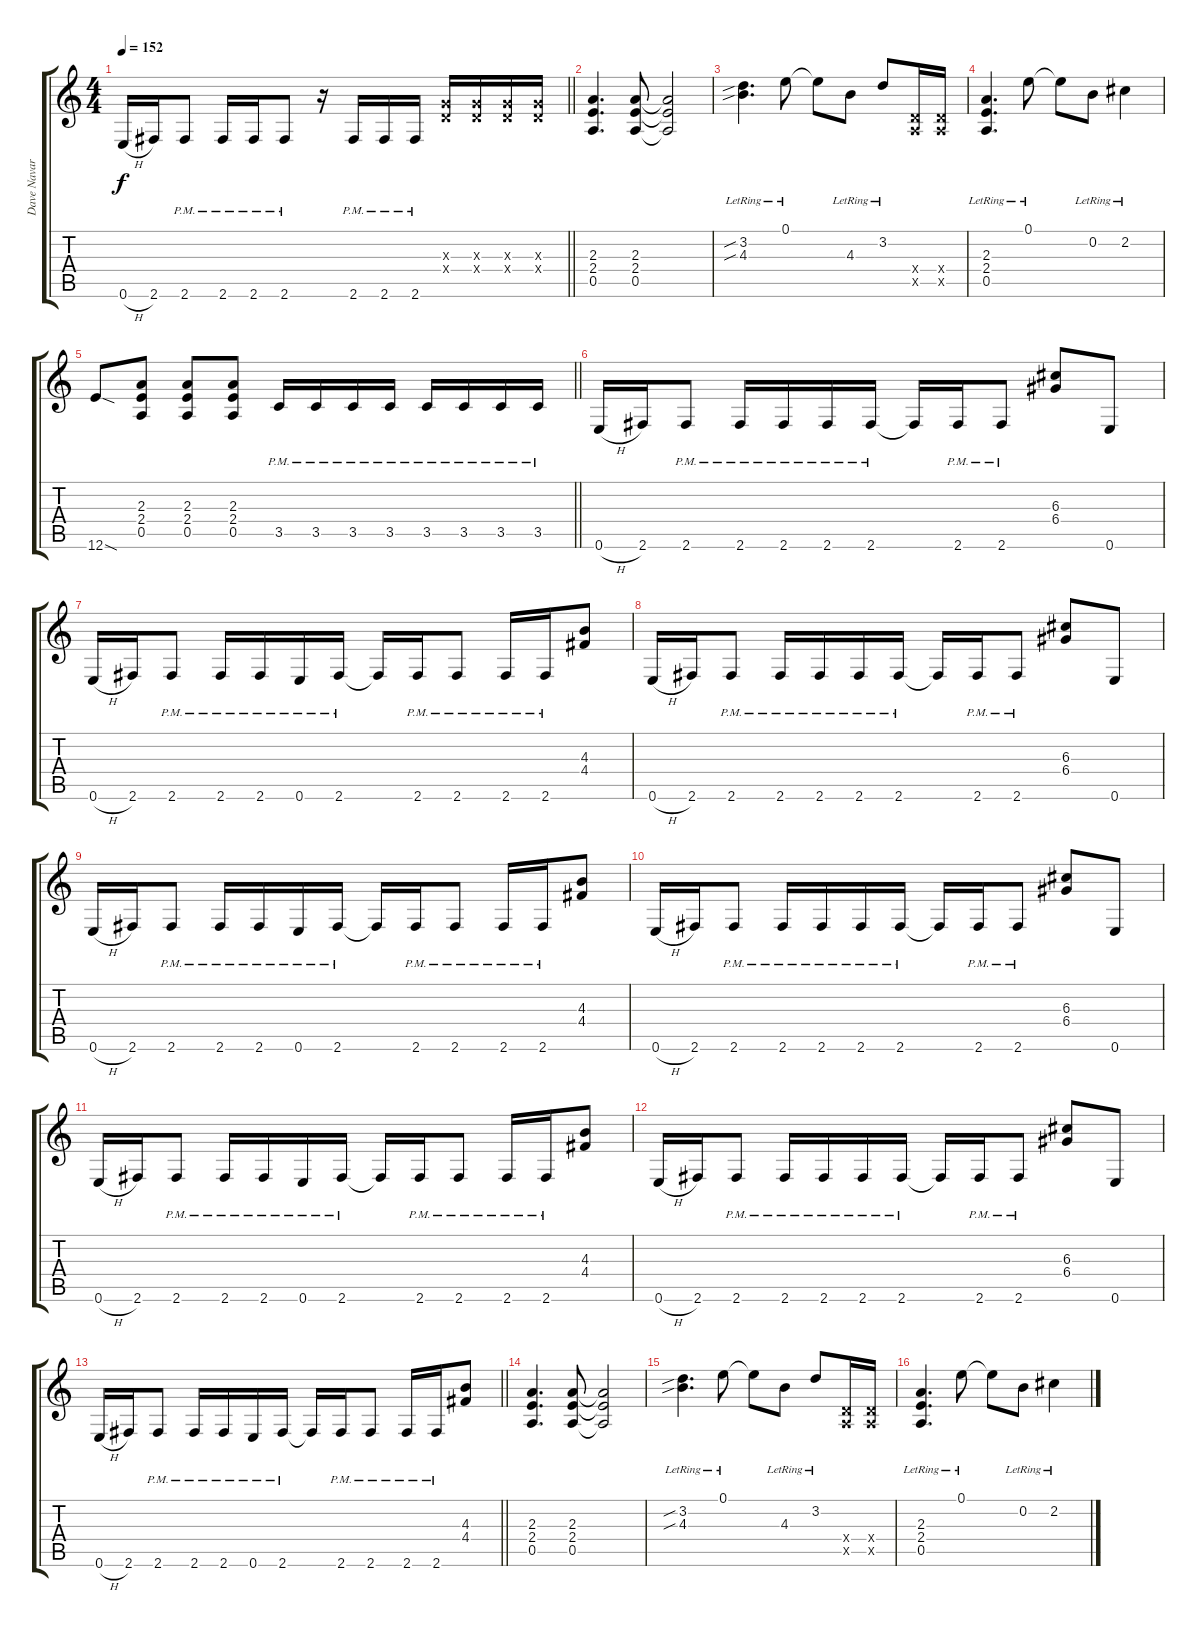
\track ("Dave Navarro (Guitar 2)" "Dave Navar") {instrument distortionguitar}
\staff {score tabs}
\tuning (E4 B3 G3 D3 A2 E2) {hide}
\ts (4 4)
\tempo 152
\clef g2
\barLineRight lightlight
\ks c
0.6{h}.16{dy f} 2.6.16 2.6{pm}.8 2.6{pm}.16 2.6{pm}.16 2.6{pm}.8 r.16 2.6{pm}.16 2.6{pm}.16 2.6{pm}.16 (0.3{x} 0.4{x}).16 (0.3{x} 0.4{x}).16 (0.3{x} 0.4{x}).16 (0.3{x} 0.4{x}).16 |
(2.3 2.4 0.5).4{d} (2.3 2.4 0.5).8 (2.3{t} 2.4{t} 0.5{t}).2 |
(3.2{sib lr} 4.3{sib lr}).4{d} 0.1{lr}.8 0.1{t}.8 4.3{lr}.8 3.2{lr}.8 (0.4{x} 0.5{x}).16 (0.4{x} 0.5{x}).16 |
(2.3{lr} 2.4{lr} 0.5{lr}).4{d} 0.1{lr}.8 0.1{t}.8 0.2{lr}.8 2.2{lr}.4 |
\barLineRight lightlight
12.6{sod}.8 (2.3 2.4 0.5).8 (2.3 2.4 0.5).8 (2.3 2.4 0.5).8 3.5{pm}.16 3.5{pm}.16 3.5{pm}.16 3.5{pm}.16 3.5{pm}.16 3.5{pm}.16 3.5{pm}.16 3.5{pm}.16 |
0.6{h}.16 2.6.16 2.6{pm}.8 2.6{pm}.16 2.6{pm}.16 2.6{pm}.16 2.6{pm}.16 2.6{t}.16 2.6{pm}.16 2.6{pm}.8 (6.3 6.4).8 0.6.8 |
0.6{h}.16 2.6.16 2.6{pm}.8 2.6{pm}.16 2.6{pm}.16 0.6{pm}.16 2.6{pm}.16 2.6{t}.16 2.6{pm}.16 2.6{pm}.8 2.6{pm}.16 2.6{pm}.16 (4.3 4.4).8 |
0.6{h}.16 2.6.16 2.6{pm}.8 2.6{pm}.16 2.6{pm}.16 2.6{pm}.16 2.6{pm}.16 2.6{t}.16 2.6{pm}.16 2.6{pm}.8 (6.3 6.4).8 0.6.8 |
0.6{h}.16 2.6.16 2.6{pm}.8 2.6{pm}.16 2.6{pm}.16 0.6{pm}.16 2.6{pm}.16 2.6{t}.16 2.6{pm}.16 2.6{pm}.8 2.6{pm}.16 2.6{pm}.16 (4.3 4.4).8 |
0.6{h}.16 2.6.16 2.6{pm}.8 2.6{pm}.16 2.6{pm}.16 2.6{pm}.16 2.6{pm}.16 2.6{t}.16 2.6{pm}.16 2.6{pm}.8 (6.3 6.4).8 0.6.8 |
0.6{h}.16 2.6.16 2.6{pm}.8 2.6{pm}.16 2.6{pm}.16 0.6{pm}.16 2.6{pm}.16 2.6{t}.16 2.6{pm}.16 2.6{pm}.8 2.6{pm}.16 2.6{pm}.16 (4.3 4.4).8 |
0.6{h}.16 2.6.16 2.6{pm}.8 2.6{pm}.16 2.6{pm}.16 2.6{pm}.16 2.6{pm}.16 2.6{t}.16 2.6{pm}.16 2.6{pm}.8 (6.3 6.4).8 0.6.8 |
\barLineRight lightlight
0.6{h}.16 2.6.16 2.6{pm}.8 2.6{pm}.16 2.6{pm}.16 0.6{pm}.16 2.6{pm}.16 2.6{t}.16 2.6{pm}.16 2.6{pm}.8 2.6{pm}.16 2.6{pm}.16 (4.3 4.4).8 |
(2.3 2.4 0.5).4{d} (2.3 2.4 0.5).8 (2.3{t} 2.4{t} 0.5{t}).2 |
(3.2{sib lr} 4.3{sib lr}).4{d} 0.1{lr}.8 0.1{t}.8 4.3{lr}.8 3.2{lr}.8 (0.4{x} 0.5{x}).16 (0.4{x} 0.5{x}).16 |
(2.3{lr} 2.4{lr} 0.5{lr}).4{d} 0.1{lr}.8 0.1{t}.8 0.2{lr}.8 2.2{lr}.4
